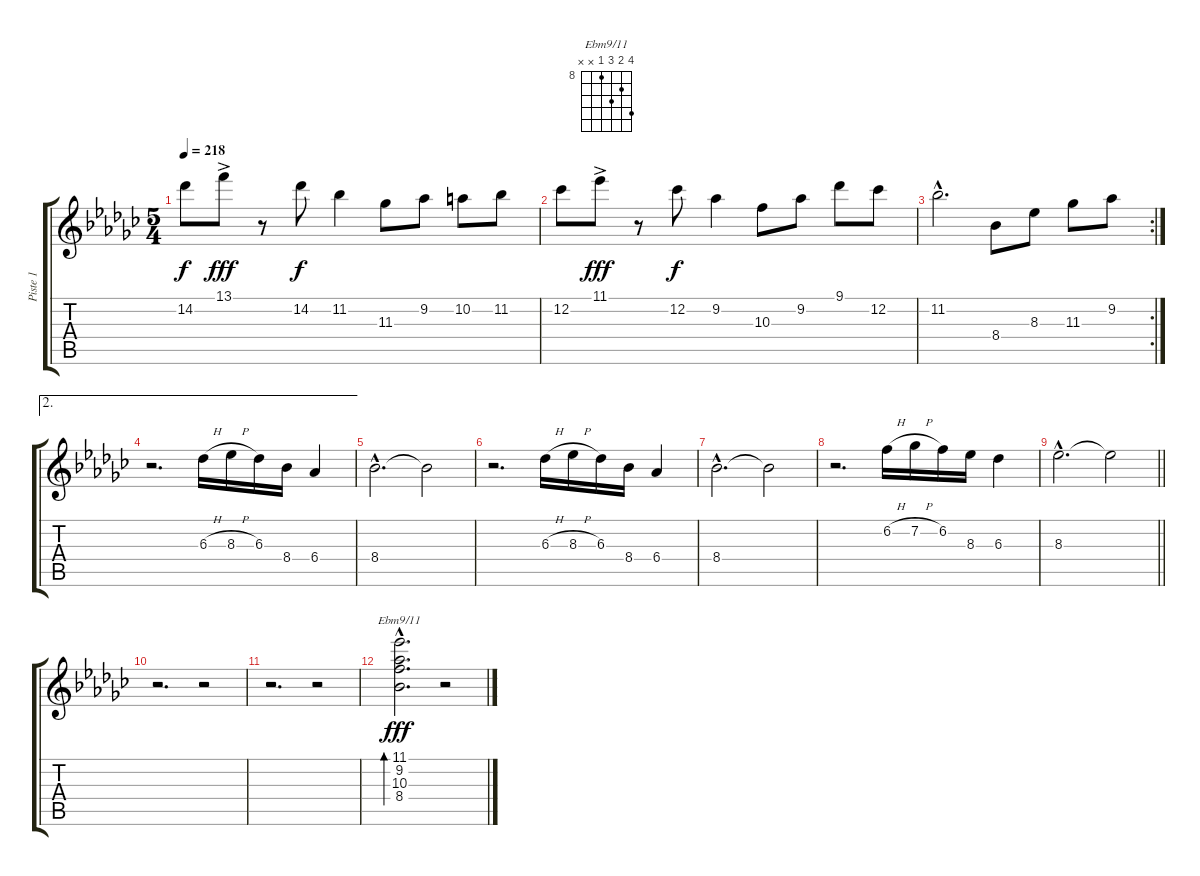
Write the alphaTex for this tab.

\track ("Piste 1" "Piste 1") {instrument electricguitarjazz}
\staff {score tabs}
\tuning (E4 B3 G3 D3 A2 E2) {hide}
\chord ("Ebm9/11 " 11 9 10 8 x x) {firstfret 8}
\ts (5 4)
\tempo 218
\clef g2
\ks ebminor
14.2.8{dy f} 13.1{ac}.8{dy fff} r.8 14.2.8{dy f} 11.2.4 11.3.8 9.2.8 10.2.8 11.2.8 |
12.2.8 11.1{ac}.8{dy fff} r.8 12.2.8{dy f} 9.2.4 10.3.8 9.2.8 9.1.8 12.2.8 |
\rc 2
11.2{hac}.2{d} 8.4.8{volume 13 balance 8 instrument electricguitarjazz} 8.3.8 11.3.8 9.2.8 |
\ae 2
r.2{d volume 11 balance 8 instrument electricguitarjazz} 6.3{h}.16 8.3{h}.16 6.3.16 8.4.16 6.4.4 |
8.4{hac}.2{d} 8.4{t}.2 |
r.2{d} 6.3{h}.16 8.3{h}.16 6.3.16 8.4.16 6.4.4 |
8.4{hac}.2{d volume 11 balance 8 instrument electricguitarjazz} 8.4{t}.2 |
r.2{d} 6.2{h}.16 7.2{h}.16 6.2.16 8.3.16 6.3.4 |
\barLineRight lightlight
8.3{hac}.2{d} 8.3{t}.2 |
r.2{d volume 10 balance 8 instrument electricguitarjazz} r.2 |
r.2{d} r.2 |
(11.1{hac} 9.2{hac} 10.3{hac} 8.4{hac}).2{d bd 240 ch "Ebm9/11 " dy fff volume 13 balance 8 instrument electricguitarjazz} r.2
